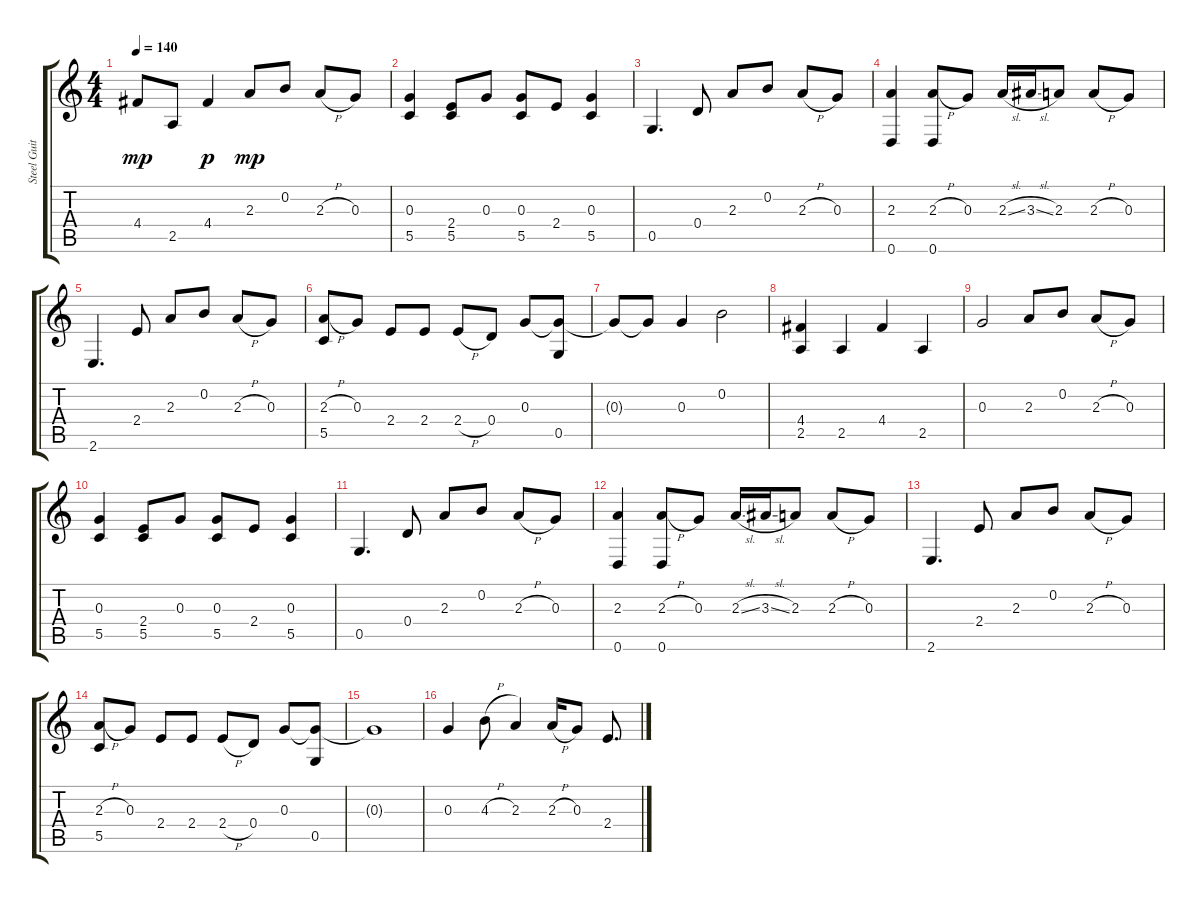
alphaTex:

\track ("Steel Guitar" "Steel Guit") {instrument acousticguitarsteel}
\staff {score tabs}
\tuning (E4 B3 G3 D3 G2 D2) {hide}
\ts (4 4)
\tempo 140
\clef g2
\ks c
4.4.8{dy mp} 2.5.8 4.4.4{dy p} 2.3.8{dy mp} 0.2.8 2.3{h}.8 0.3.8 |
(0.3 5.5).4 (2.4 5.5).8 0.3.8 (0.3 5.5).8 2.4.8 (0.3 5.5).4 |
0.5.4{d} 0.4.8 2.3.8 0.2.8 2.3{h}.8 0.3.8 |
(2.3 0.6).4 (2.3{h} 0.6).8 0.3.8 2.3{sl}.16 3.3{sl}.16 2.3.8 2.3{h}.8 0.3.8 |
2.6.4{d} 2.4.8 2.3.8 0.2.8 2.3{h}.8 0.3.8 |
(2.3{h} 5.5).8 0.3.8 2.4.8 2.4.8 2.4{h}.8 0.4.8 0.3.8 (0.3{t} 0.5).8 |
0.3{t}.8 0.3{t}.8 0.3.4 0.2.2 |
(4.4 2.5).4 2.5.4 4.4.4 2.5.4 |
0.3.2 2.3.8 0.2.8 2.3{h}.8 0.3.8 |
(0.3 5.5).4 (2.4 5.5).8 0.3.8 (0.3 5.5).8 2.4.8 (0.3 5.5).4 |
0.5.4{d} 0.4.8 2.3.8 0.2.8 2.3{h}.8 0.3.8 |
(2.3 0.6).4 (2.3{h} 0.6).8 0.3.8 2.3{sl}.16 3.3{sl}.16 2.3.8 2.3{h}.8 0.3.8 |
2.6.4{d} 2.4.8 2.3.8 0.2.8 2.3{h}.8 0.3.8 |
(2.3{h} 5.5).8 0.3.8 2.4.8 2.4.8 2.4{h}.8 0.4.8 0.3.8 (0.3{t} 0.5).8 |
0.3{t}.1 |
0.3.4 4.3{h}.8 2.3.4 2.3{h}.16 0.3.8 2.4.8{d}
